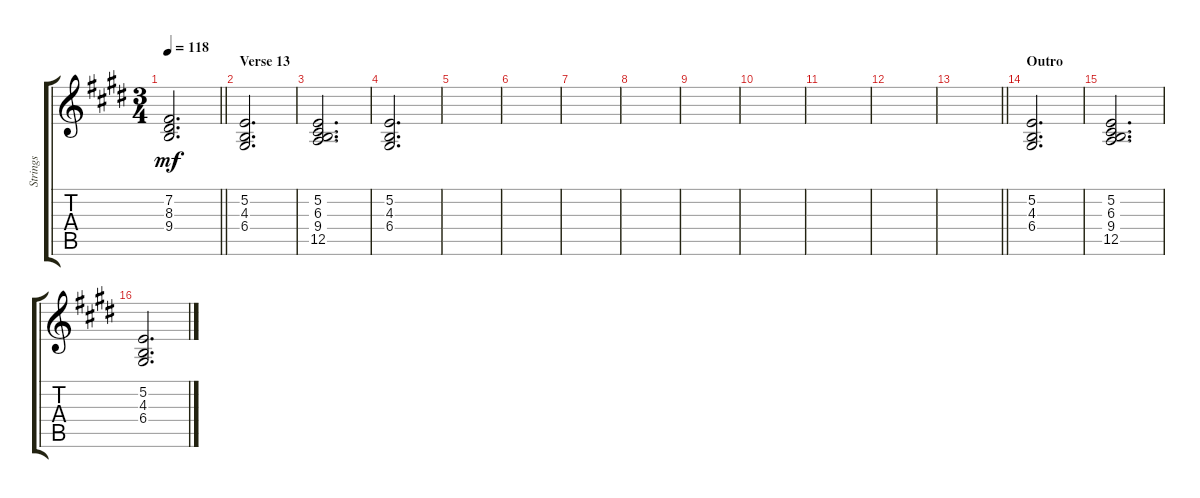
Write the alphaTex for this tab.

\track ("Strings" "Strings") {instrument voiceoohs}
\staff {score tabs}
\tuning (E4 B3 G3 D3 A2 E2) {hide}
\ts (3 4)
\tempo 118
\clef g2
\barLineRight lightlight
\ks e
(7.2 8.3 9.4).2{d dy mf} |
\section ("" "Verse 13")
(5.2 4.3 6.4).2{d} |
(5.2 6.3 9.4 12.5).2{d} |
(5.2 4.3 6.4).2{d} |
|
|
|
|
|
|
|
|
\barLineRight lightlight
|
\section ("" "Outro")
(5.2 4.3 6.4).2{d} |
(5.2 6.3 9.4 12.5).2{d} |
(5.2 4.3 6.4).2{d}
